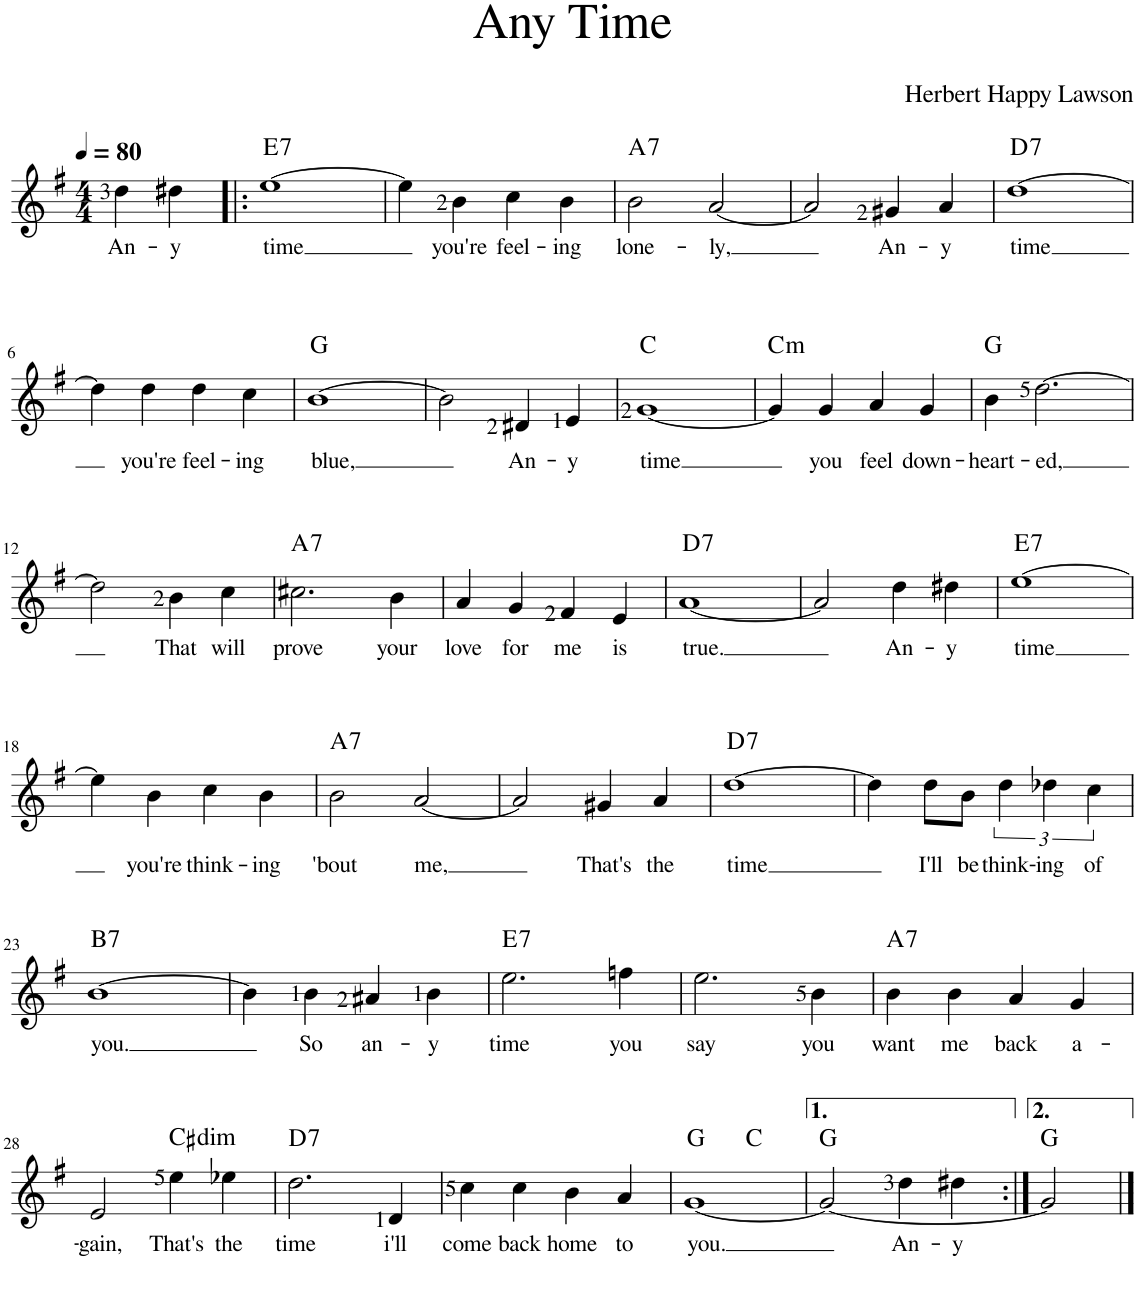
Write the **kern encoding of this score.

**kern	**kern	**text	**harte
*part2	*part1	*part1	*part1
*staff2	*staff1	*staff1	*
*I"Piano	*I"Piano	*	*
*I'Pno	*I'Pno	*	*
*stria5	*	*	*
*clefF4	*clefG2	*	*
*k[f#]	*k[f#]	*	*
*M4/4	*M4/4	*	*
*MM80	*MM80	*	*
=	=	=	=
!	!	!LO:LY:b	!
2r	4dd\	An-	.
!	!	!LO:LY:b	!
.	4dd#X\	-y	.
=1!|:	=1!|:	=1!|:	=1!|:
!	!	!LO:LY:b	!LO:H:kt=7
4E	[1ee	time	E:7
4B 4d	.	.	.
4E	.	.	.
4B 4d	.	.	.
=2	=2	=2	=2
4E	4ee\]	.	.
!	!	!LO:LY:b	!
4B 4d	4b\	you're	.
!	!	!LO:LY:b	!
4E	4cc\	feel-	.
!	!	!LO:LY:b	!
4B 4d	4b\	-ing	.
=3	=3	=3	=3
!	!	!LO:LY:b	!LO:H:kt=7
4AA	2b\	lone-	A:7
4E 4G	.	.	.
!	!	!LO:LY:b	!
4AA	[2a/	-ly,	.
4E 4G	.	.	.
=4	=4	=4	=4
4AA	2a/]	.	.
4E 4G	.	.	.
!	!	!LO:LY:b	!
4AA	4g#X/	An-	.
!	!	!LO:LY:b	!
4E 4G	4a/	-y	.
=5	=5	=5	=5
!	!	!LO:LY:b	!LO:H:kt=7
4D	[1dd	time	D:7
4A 4c	.	.	.
4D	.	.	.
4A 4c	.	.	.
!!LO:LB:g=z
=6	=6	=6	=6
4D	4dd\]	.	.
!	!	!LO:LY:b	!
4A 4c	4dd\	you're	.
!	!	!LO:LY:b	!
4D	4dd\	feel-	.
!	!	!LO:LY:b	!
4A 4c	4cc\	-ing	.
=7	=7	=7	=7
!	!	!LO:LY:b	!
4GG	[1b	blue,	G:maj
4BB 4D	.	.	.
4GG	.	.	.
4BB 4D	.	.	.
=8	=8	=8	=8
4GG	2b\]	.	.
4BB 4D	.	.	.
!	!	!LO:LY:b	!
4GG	4d#X/	An-	.
!	!	!LO:LY:b	!
4BB 4D	4e/	-y	.
=9	=9	=9	=9
!	!	!LO:LY:b	!
4C	[1g	time	C:maj
4E 4G	.	.	.
4C	.	.	.
4E 4G	.	.	.
=10	=10	=10	=10
!	!	!	!LO:H:kt=m
4C	4g/]	.	C:min
!	!	!LO:LY:b	!
4E-X 4G	4g/	you	.
!	!	!LO:LY:b	!
4C	4a/	feel	.
!	!	!LO:LY:b	!
4E- 4G	4g/	down-	.
=11	=11	=11	=11
!	!	!LO:LY:b	!
4GG	4b\	-heart-	G:maj
!	!	!LO:LY:b	!
4BB 4D	[2.dd\	-ed,	.
4GG	.	.	.
4BB 4D	.	.	.
!!LO:LB:g=z
=12	=12	=12	=12
4GG	2dd\]	.	.
4BB 4D	.	.	.
!	!	!LO:LY:b	!
4GG	4b\	That	.
!	!	!LO:LY:b	!
4BB 4D	4cc\	will	.
=13	=13	=13	=13
!	!	!LO:LY:b	!LO:H:kt=7
4AA	2.cc#X\	prove	A:7
4E 4G	.	.	.
4AA	.	.	.
!	!	!LO:LY:b	!
4E 4G	4b\	your	.
=14	=14	=14	=14
!	!	!LO:LY:b	!
4AA	4a/	love	.
!	!	!LO:LY:b	!
4E 4G	4g/	for	.
!	!	!LO:LY:b	!
4AA	4f#/	me	.
!	!	!LO:LY:b	!
4E 4G	4e/	is	.
=15	=15	=15	=15
!	!	!LO:LY:b	!LO:H:kt=7
4D	[1a	true.	D:7
4A 4c	.	.	.
4D	.	.	.
4A 4c	.	.	.
=16	=16	=16	=16
4D	2a/]	.	.
4A 4c	.	.	.
!	!	!LO:LY:b	!
4D	4dd\	An-	.
!	!	!LO:LY:b	!
4A 4c	4dd#X\	-y	.
=17	=17	=17	=17
!	!	!LO:LY:b	!LO:H:kt=7
4E	[1ee	time	E:7
4B 4d	.	.	.
4E	.	.	.
4B 4d	.	.	.
!!LO:LB:g=z
=18	=18	=18	=18
4E	4ee\]	.	.
!	!	!LO:LY:b	!
4B 4d	4b\	you're	.
!	!	!LO:LY:b	!
4E	4cc\	think-	.
!	!	!LO:LY:b	!
4B 4d	4b\	-ing	.
=19	=19	=19	=19
!	!	!LO:LY:b	!LO:H:kt=7
4AA	2b\	'bout	A:7
4E 4G	.	.	.
!	!	!LO:LY:b	!
4AA	[2a/	me,	.
4E 4G	.	.	.
=20	=20	=20	=20
4AA	2a/]	.	.
4E 4G	.	.	.
!	!	!LO:LY:b	!
4AA	4g#X/	That's	.
!	!	!LO:LY:b	!
4E 4G	4a/	the	.
=21	=21	=21	=21
!	!	!LO:LY:b	!LO:H:kt=7
4D	[1dd	time	D:7
4A 4c	.	.	.
4D	.	.	.
4A 4c	.	.	.
=22	=22	=22	=22
4D	4dd\]	.	.
!	!	!LO:LY:b	!
4A 4c	8dd\L	I'll	.
!	!	!LO:LY:b	!
.	8b\J	be	.
!	!	!LO:LY:b	!
4D	6dd\	think-	.
!	!	!LO:LY:b	!
.	6dd-X\	-ing	.
4r	.	.	.
!	!	!LO:LY:b	!
.	6cc\	of	.
!!LO:LB:g=z
=23	=23	=23	=23
!	!	!LO:LY:b	!LO:H:kt=7
4BB	[1b	you.	B:7
4F# 4A	.	.	.
4BB	.	.	.
4F# 4A	.	.	.
=24	=24	=24	=24
4BB	4b\]	.	.
!	!	!LO:LY:b	!
4F# 4A	4b\	So	.
!	!	!LO:LY:b	!
4BB	4a#X/	an-	.
!	!	!LO:LY:b	!
4F# 4A	4b\	-y	.
=25	=25	=25	=25
!	!	!LO:LY:b	!LO:H:kt=7
4E	2.ee\	time	E:7
4B 4d	.	.	.
4E	.	.	.
!	!	!LO:LY:b	!
4B 4d	4ffn\	you	.
=26	=26	=26	=26
!	!	!LO:LY:b	!
4E	2.ee\	say	.
4B 4d	.	.	.
4E	.	.	.
!	!	!LO:LY:b	!
4B 4d	4b\	you	.
=27	=27	=27	=27
!	!	!LO:LY:b	!LO:H:kt=7
4AA	4b\	want	A:7
!	!	!LO:LY:b	!
4E 4G	4b\	me	.
!	!	!LO:LY:b	!
4AA	4a/	back	.
!	!	!LO:LY:b	!
4E 4G	4g/	a-	.
!!LO:LB:g=z
=28	=28	=28	=28
!	!	!LO:LY:b	!
4AA	2e/	-gain,	.
4E 4G	.	.	.
!	!	!LO:LY:b	!LO:H:kt=dim
4C#X	4ee\	That's	C#:dim
!	!	!LO:LY:b	!
4E 4G	4ee-X\	the	.
=29	=29	=29	=29
!	!	!LO:LY:b	!LO:H:kt=7
4D	2.dd\	time	D:7
4A 4c	.	.	.
4D	.	.	.
!	!	!LO:LY:b	!
4A 4c	4d/	i'll	.
=30	=30	=30	=30
!	!	!LO:LY:b	!
4D	4cc\	come	.
!	!	!LO:LY:b	!
4A 4c	4cc\	back	.
!	!	!LO:LY:b	!
4D	4b\	home	.
!	!	!LO:LY:b	!
4A 4c	4a/	to	.
=31	=31	=31	=31
!	!	!LO:LY:b	!
*	*^	*	*
4GG	[1g	2ryy	you.	G:maj
4BB 4D	.	.	.	.
4C	.	2ryy	.	C:maj
4E 4G	.	.	.	.
*	*v	*v	*	*
=32	=32	=32	=32
4GG	2g/_	.	G:maj
4BB 4D	.	.	.
!	!	!LO:LY:b	!
4GG	4dd\	An-	.
!	!	!LO:LY:b	!
4BB 4D	4dd#X\	-y	.
=33:|!	=33:|!	=33:|!	=33:|!
2GG	2g/]	.	G:maj
==	==	==	==
*-	*-	*-	*-
